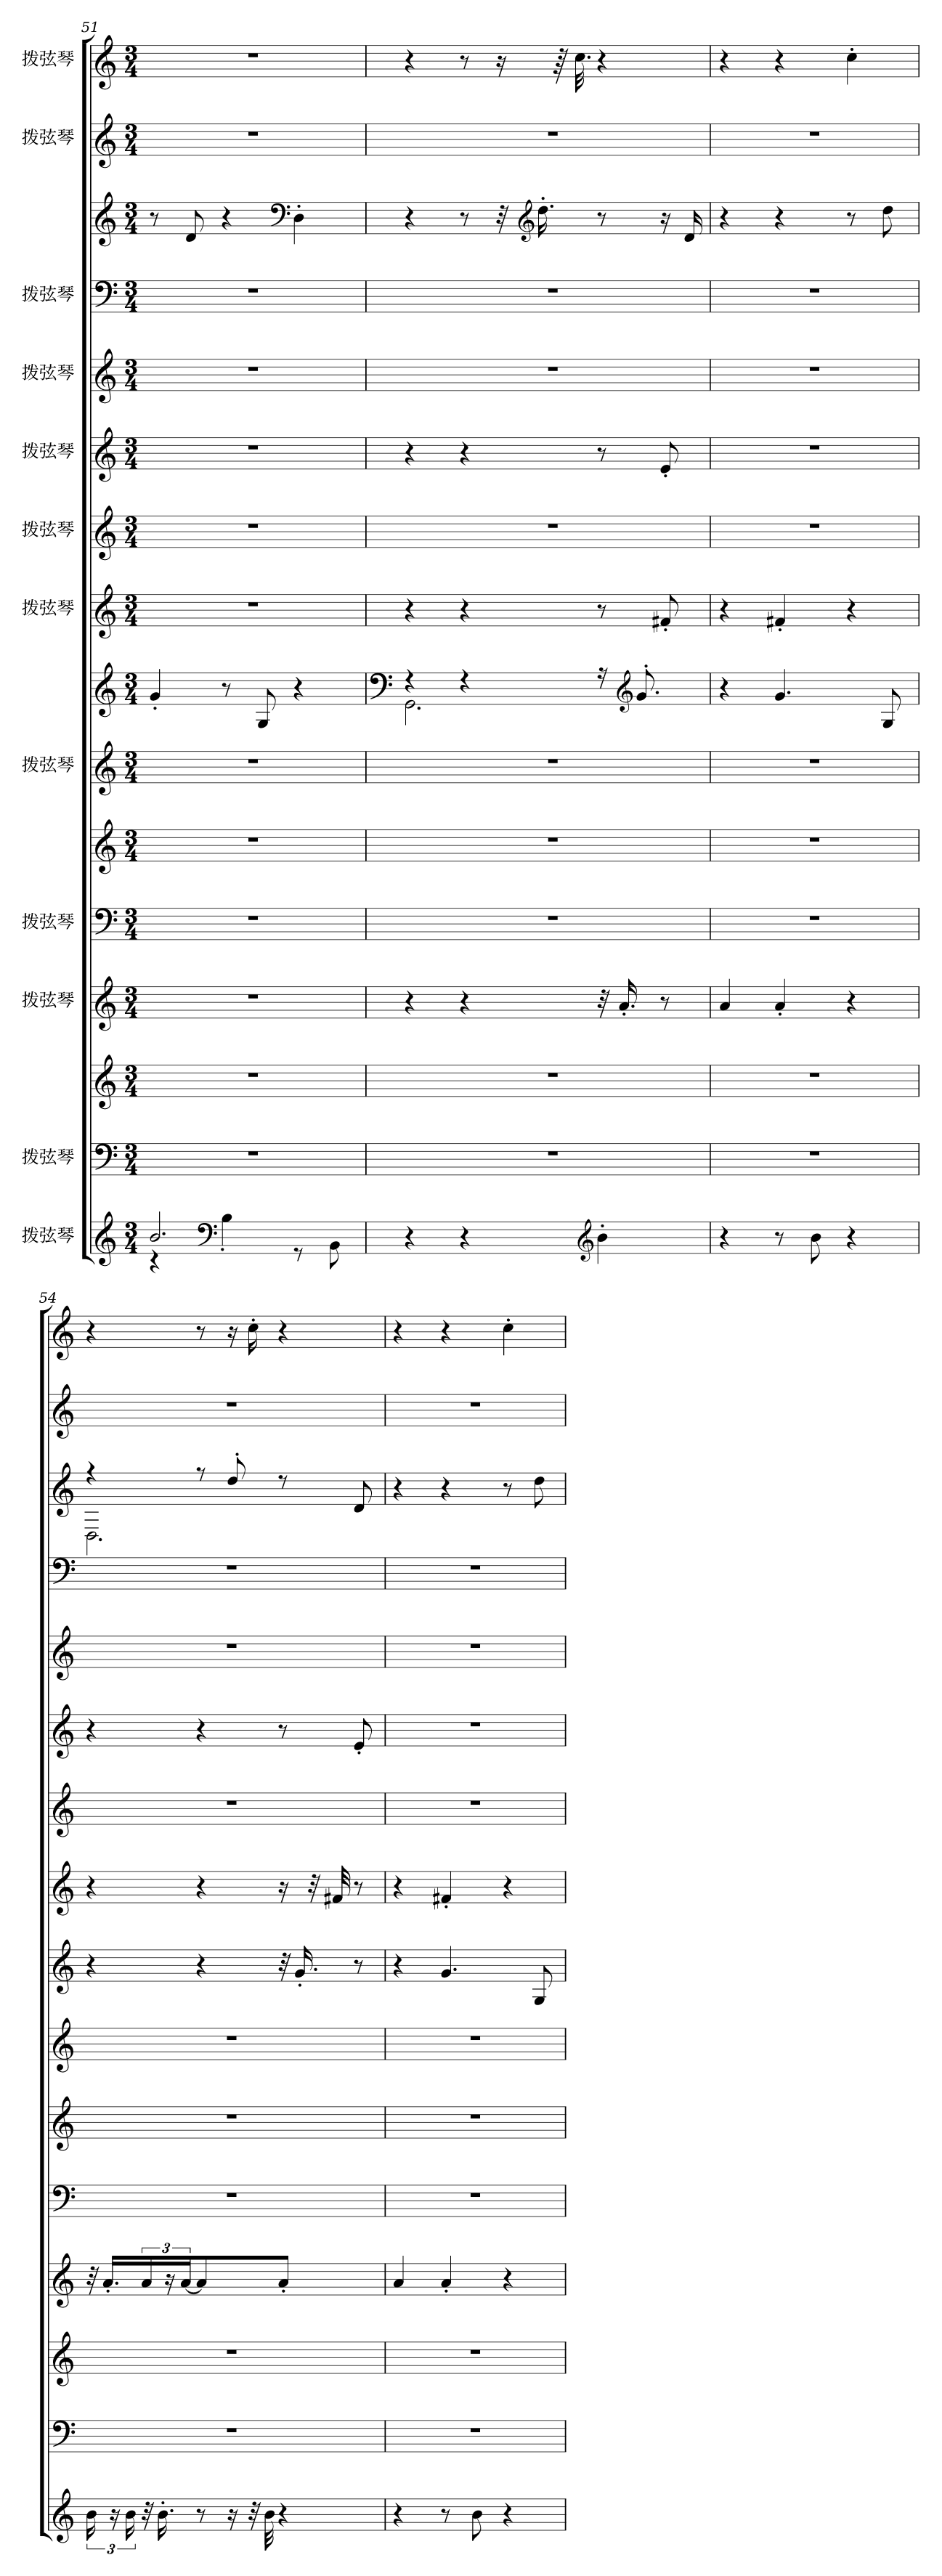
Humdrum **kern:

**kern	**kern	**kern	**kern	**kern	**kern	**kern	**kern	**kern	**kern	**kern	**kern	**kern	**kern	**kern	**kern
*part12	*part11	*part11	*part10	*part9	*part9	*part8	*part8	*part7	*part6	*part5	*part4	*part3	*part3	*part2	*part1
*staff16	*staff15	*staff14	*staff13	*staff12	*staff11	*staff10	*staff9	*staff8	*staff7	*staff6	*staff5	*staff4	*staff3	*staff2	*staff1
*I"拨弦琴	*I"拨弦琴	*	*I"拨弦琴	*I"拨弦琴	*	*I"拨弦琴	*	*I"拨弦琴	*I"拨弦琴	*I"拨弦琴	*I"拨弦琴	*I"拨弦琴	*	*I"拨弦琴	*I"拨弦琴
*clefG2	*clefF4	*clefG2	*clefG2	*clefF4	*clefG2	*clefG2	*clefG2	*clefG2	*clefG2	*clefG2	*clefG2	*clefF4	*clefG2	*clefG2	*clefG2
*k[]	*k[]	*k[]	*k[]	*k[]	*k[]	*k[]	*k[]	*k[]	*k[]	*k[]	*k[]	*k[]	*k[]	*k[]	*k[]
*M3/4	*M3/4	*M3/4	*M3/4	*M3/4	*M3/4	*M3/4	*M3/4	*M3/4	*M3/4	*M3/4	*M3/4	*M3/4	*M3/4	*M3/4	*M3/4
=51	=51	=51	=51	=51	=51	=51	=51	=51	=51	=51	=51	=51	=51	=51	=51
*^	*	*	*	*	*	*	*	*	*	*	*	*	*	*	*
2.b/	4r	2.r	2.r	2.r	2.r	2.r	2.r	4g'/	2.r	2.r	2.r	2.r	2.r	8r	2.r	2.r
.	.	.	.	.	.	.	.	.	.	.	.	.	.	8d/	.	.
*clefF4	*	*	*	*	*	*	*	*	*	*	*	*	*	*	*	*
.	4B'\	.	.	.	.	.	.	8r	.	.	.	.	.	4r	.	.
.	.	.	.	.	.	.	.	8G/	.	.	.	.	.	.	.	.
*	*	*	*	*	*	*	*	*	*	*	*	*	*	*clefF4	*	*
.	8r	.	.	.	.	.	.	4r	.	.	.	.	.	4D'\	.	.
.	8BB\	.	.	.	.	.	.	.	.	.	.	.	.	.	.	.
*v	*v	*	*	*	*	*	*	*	*	*	*	*	*	*	*	*
!!LO:PB:g=z
=52	=52	=52	=52	=52	=52	=52	=52	=52	=52	=52	=52	=52	=52	=52	=52
*	*	*	*	*	*	*	*clefF4	*	*	*	*	*	*	*	*
*	*	*	*	*	*	*	*^	*	*	*	*	*	*	*	*
4r	2.r	2.r	4r	2.r	2.r	2.r	4r	2.GG\	4r	2.r	4r	2.r	2.r	4r	2.r	4r
4r	.	.	4r	.	.	.	4r	.	4r	.	4r	.	.	8r	.	8r
.	.	.	.	.	.	.	.	.	.	.	.	.	.	32r	.	16r
*	*	*	*	*	*	*	*	*	*	*	*	*	*	*clefG2	*	*
.	.	.	.	.	.	.	.	.	.	.	.	.	.	16.dd'\	.	.
.	.	.	.	.	.	.	.	.	.	.	.	.	.	.	.	64r
.	.	.	.	.	.	.	.	.	.	.	.	.	.	.	.	32.cc\
*clefG2	*	*	*	*	*	*	*	*	*	*	*	*	*	*	*	*
4b'\	.	.	32r	.	.	.	16r	.	8r	.	8r	.	.	8r	.	4r
.	.	.	16.a'/	.	.	.	.	.	.	.	.	.	.	.	.	.
*	*	*	*	*	*	*	*clefG2	*	*	*	*	*	*	*	*	*
.	.	.	.	.	.	.	8.g'/	.	.	.	.	.	.	.	.	.
.	.	.	8r	.	.	.	.	.	8f#X'/	.	8e'/	.	.	16r	.	.
.	.	.	.	.	.	.	.	.	.	.	.	.	.	16d/	.	.
*	*	*	*	*	*	*	*v	*v	*	*	*	*	*	*	*	*
=53	=53	=53	=53	=53	=53	=53	=53	=53	=53	=53	=53	=53	=53	=53	=53
4r	2.r	2.r	4a/	2.r	2.r	2.r	4r	4r	2.r	2.r	2.r	2.r	4r	2.r	4r
8r	.	.	4a'/	.	.	.	4.g/	4f#X'/	.	.	.	.	4r	.	4r
8b\	.	.	.	.	.	.	.	.	.	.	.	.	.	.	.
4r	.	.	4r	.	.	.	.	4r	.	.	.	.	8r	.	4cc'\
.	.	.	.	.	.	.	8G/	.	.	.	.	.	8dd\	.	.
=54	=54	=54	=54	=54	=54	=54	=54	=54	=54	=54	=54	=54	=54	=54	=54
*	*	*	*	*	*	*	*	*	*	*	*	*	*^	*	*
24b\	2.r	2.r	32r	2.r	2.r	2.r	4r	4r	2.r	4r	2.r	2.r	4r	2.D\	2.r	4r
.	.	.	16.a'/LL	.	.	.	.	.	.	.	.	.	.	.	.	.
24r	.	.	.	.	.	.	.	.	.	.	.	.	.	.	.	.
24b\	.	.	.	.	.	.	.	.	.	.	.	.	.	.	.	.
32r	.	.	24a/JJ	.	.	.	.	.	.	.	.	.	.	.	.	.
16.b'\	.	.	.	.	.	.	.	.	.	.	.	.	.	.	.	.
.	.	.	24r	.	.	.	.	.	.	.	.	.	.	.	.	.
.	.	.	[24a/	.	.	.	.	.	.	.	.	.	.	.	.	.
8r	.	.	4a/]	.	.	.	4r	4r	.	4r	.	.	8r	.	.	8r
16r	.	.	.	.	.	.	.	.	.	.	.	.	8dd'/	.	.	16r
32r	.	.	.	.	.	.	.	.	.	.	.	.	.	.	.	16cc'\
32b\	.	.	.	.	.	.	.	.	.	.	.	.	.	.	.	.
4r	.	.	4a'/	.	.	.	32r	16r	.	8r	.	.	8r	.	.	4r
.	.	.	.	.	.	.	16.g'/	.	.	.	.	.	.	.	.	.
.	.	.	.	.	.	.	.	32r	.	.	.	.	.	.	.	.
.	.	.	.	.	.	.	.	32f#X/	.	.	.	.	.	.	.	.
.	.	.	.	.	.	.	8r	8r	.	8e'/	.	.	8d/	.	.	.
*	*	*	*	*	*	*	*	*	*	*	*	*	*v	*v	*	*
!!LO:PB:g=z
=55	=55	=55	=55	=55	=55	=55	=55	=55	=55	=55	=55	=55	=55	=55	=55
4r	2.r	2.r	4a/	2.r	2.r	2.r	4r	4r	2.r	2.r	2.r	2.r	4r	2.r	4r
8r	.	.	4a'/	.	.	.	4.g/	4f#X'/	.	.	.	.	4r	.	4r
8b\	.	.	.	.	.	.	.	.	.	.	.	.	.	.	.
4r	.	.	4r	.	.	.	.	4r	.	.	.	.	8r	.	4cc'\
.	.	.	.	.	.	.	8G/	.	.	.	.	.	8dd\	.	.
=	=	=	=	=	=	=	=	=	=	=	=	=	=	=	=
*-	*-	*-	*-	*-	*-	*-	*-	*-	*-	*-	*-	*-	*-	*-	*-
